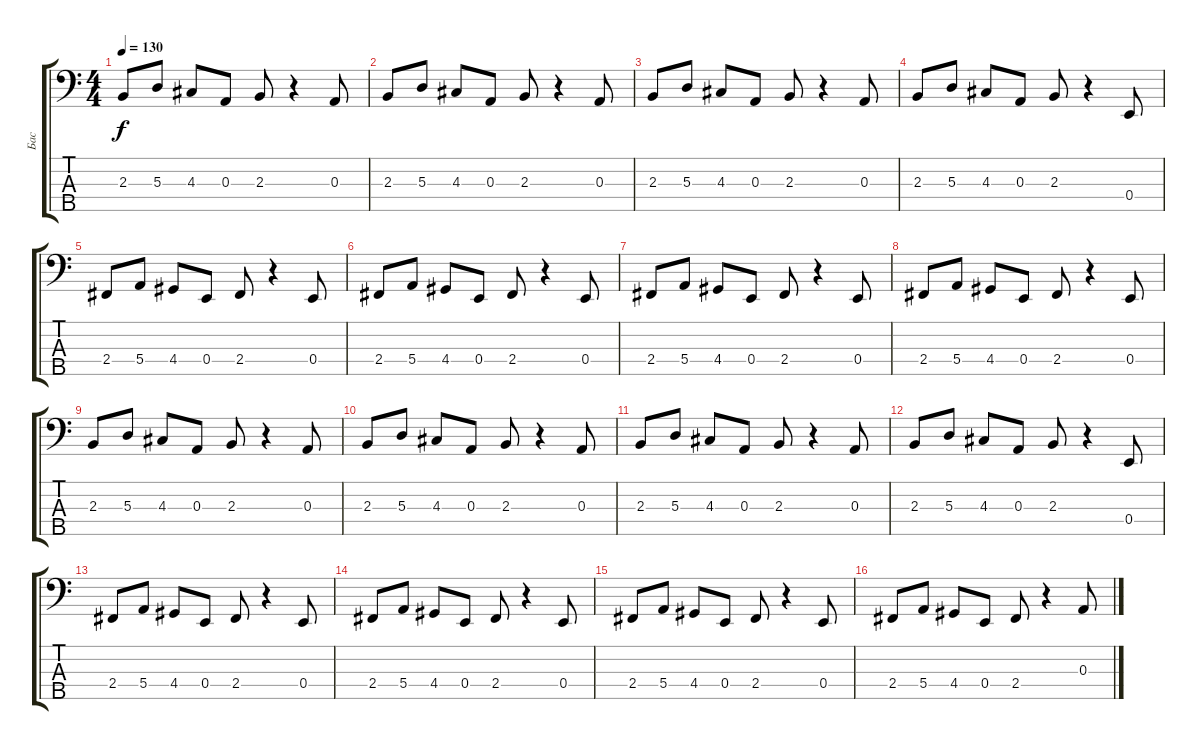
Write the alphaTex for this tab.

\track ("Бас" "Бас") {instrument electricbassfinger}
\staff {score tabs}
\tuning (G2 D2 A1 E1 B0) {hide}
\ts (4 4)
\tempo 130
\clef f4
\ks c
2.3.8{dy f} 5.3.8 4.3.8 0.3.8 2.3.8 r.4 0.3.8 |
2.3.8 5.3.8 4.3.8 0.3.8 2.3.8 r.4 0.3.8 |
2.3.8 5.3.8 4.3.8 0.3.8 2.3.8 r.4 0.3.8 |
2.3.8 5.3.8 4.3.8 0.3.8 2.3.8 r.4 0.4.8 |
2.4.8 5.4.8 4.4.8 0.4.8 2.4.8 r.4 0.4.8 |
2.4.8 5.4.8 4.4.8 0.4.8 2.4.8 r.4 0.4.8 |
2.4.8 5.4.8 4.4.8 0.4.8 2.4.8 r.4 0.4.8 |
2.4.8 5.4.8 4.4.8 0.4.8 2.4.8 r.4 0.4.8 |
2.3.8 5.3.8 4.3.8 0.3.8 2.3.8 r.4 0.3.8 |
2.3.8 5.3.8 4.3.8 0.3.8 2.3.8 r.4 0.3.8 |
2.3.8 5.3.8 4.3.8 0.3.8 2.3.8 r.4 0.3.8 |
2.3.8 5.3.8 4.3.8 0.3.8 2.3.8 r.4 0.4.8 |
2.4.8 5.4.8 4.4.8 0.4.8 2.4.8 r.4 0.4.8 |
2.4.8 5.4.8 4.4.8 0.4.8 2.4.8 r.4 0.4.8 |
2.4.8 5.4.8 4.4.8 0.4.8 2.4.8 r.4 0.4.8 |
2.4.8 5.4.8 4.4.8 0.4.8 2.4.8 r.4 0.3.8
